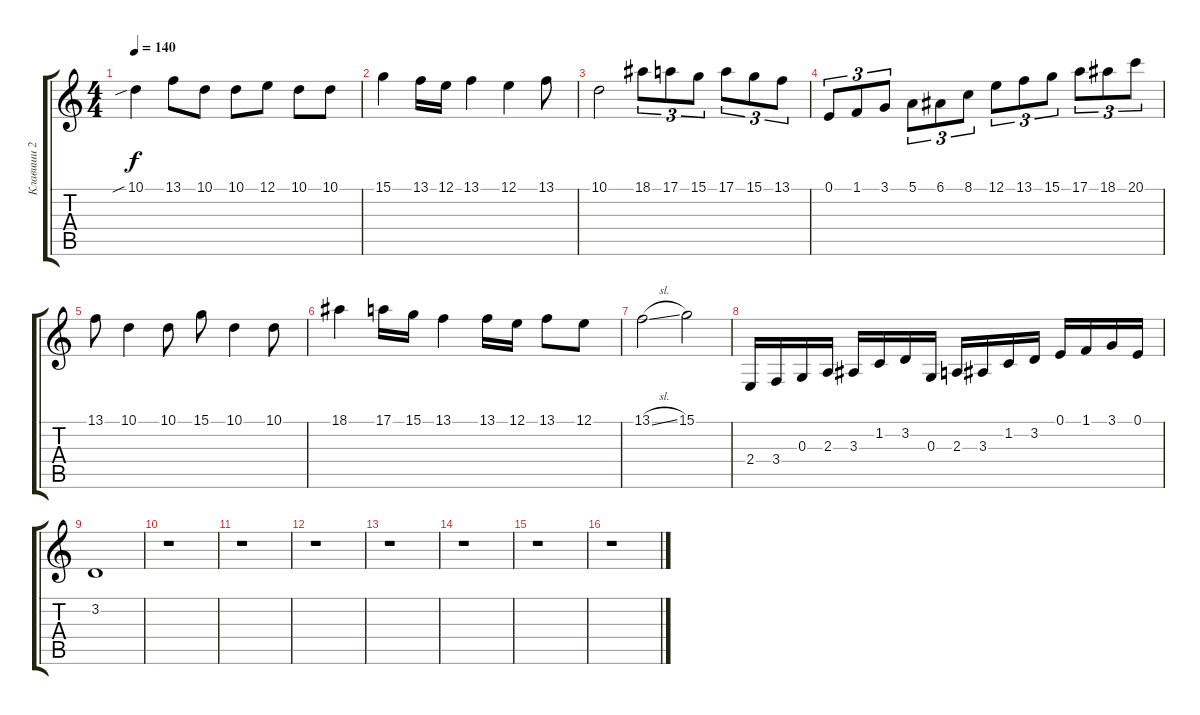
\track ("Клавиши 2" "Клавиши 2") {instrument pad1newage}
\staff {score tabs}
\tuning (E4 B3 G3 D3 A2 E2) {hide}
\ts (4 4)
\tempo 140
\clef g2
\ks c
10.1{sib}.4{dy f} 13.1.8 10.1.8 10.1.8 12.1.8 10.1.8 10.1.8 |
15.1.4 13.1.16 12.1.16 13.1.4 12.1.4 13.1.8 |
10.1.2 18.1.8{tu (3 2)} 17.1.8{tu (3 2)} 15.1.8{tu (3 2)} 17.1.8{tu (3 2)} 15.1.8{tu (3 2)} 13.1.8{tu (3 2)} |
0.1.8{tu (3 2)} 1.1.8{tu (3 2)} 3.1.8{tu (3 2)} 5.1.8{tu (3 2)} 6.1.8{tu (3 2)} 8.1.8{tu (3 2)} 12.1.8{tu (3 2)} 13.1.8{tu (3 2)} 15.1.8{tu (3 2)} 17.1.8{tu (3 2)} 18.1.8{tu (3 2)} 20.1.8{tu (3 2)} |
13.1.8 10.1.4 10.1.8 15.1.8 10.1.4 10.1.8 |
18.1.4 17.1.16 15.1.16 13.1.4 13.1.16 12.1.16 13.1.8 12.1.8 |
13.1{sl}.2 15.1.2 |
2.4.16 3.4.16 0.3.16 2.3.16 3.3.16 1.2.16 3.2.16 0.3.16 2.3.16 3.3.16 1.2.16 3.2.16 0.1.16 1.1.16 3.1.16 0.1.16 |
3.2.1 |
r.1 |
r.1 |
r.1 |
r.1 |
r.1 |
r.1 |
r.1
